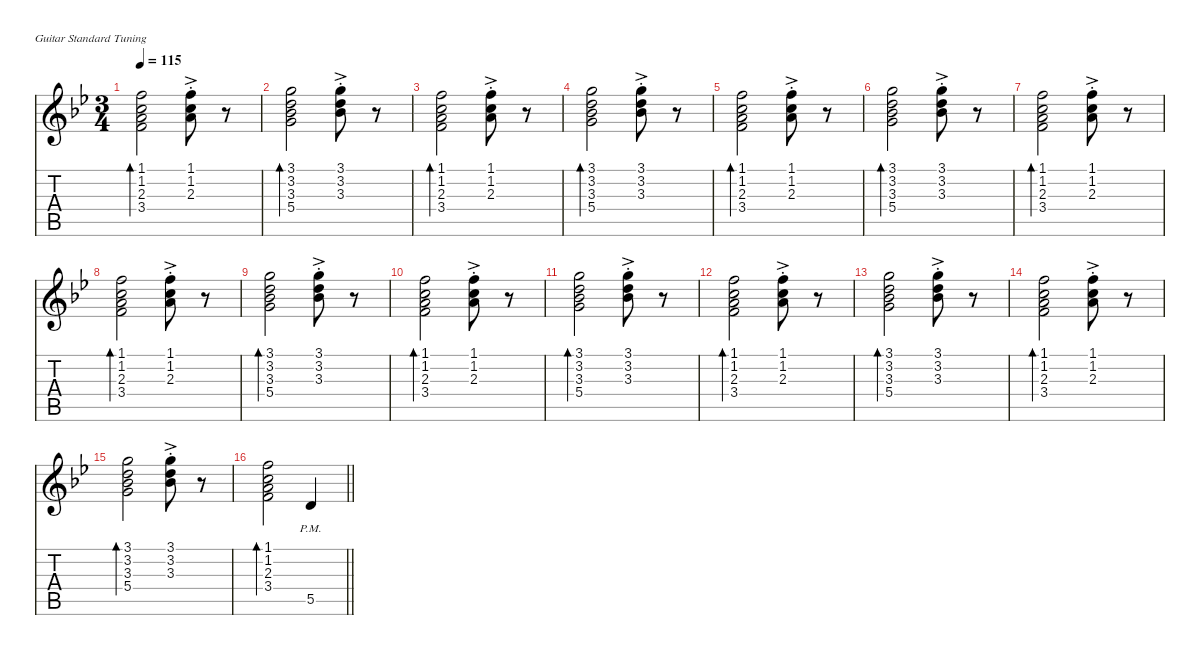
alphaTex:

\defaultSystemsLayout 4
\hideDynamics
\bracketExtendMode nobrackets
\singleTrackTrackNamePolicy hidden
\multiTrackTrackNamePolicy hidden
\firstSystemTrackNameMode fullname
\firstSystemTrackNameOrientation horizontal
\otherSystemsTrackNameOrientation horizontal
\track ("Guitar" "jz.guit.") {defaultSystemsLayout 8 instrument electricguitarjazz}
\staff {score tabs}
\tuning (E4 B3 G3 D3 A2 E2)
\ts (3 4)
\tempo 115
\clef g2
\ks gminor
(1.1{acc forcenatural} 1.2{acc forcenatural} 2.3{acc forcenatural} 3.4{acc forcenatural}).2{bd 120 dy mp beam Down} (1.1{ac st acc forcenatural} 1.2{ac st acc forcenatural} 2.3{ac st acc forcenatural}).8{beam Down} r.8{beam Down} |
(3.1{acc forcenatural} 3.2{acc forcenatural} 3.3{acc b} 5.4{acc forcenatural}).2{bd 120 beam Down} (3.1{ac st acc forcenatural} 3.2{ac st acc forcenatural} 3.3{ac st acc b}).8{dy mf beam Down} r.8{beam Down} |
(1.1{acc forcenatural} 1.2{acc forcenatural} 2.3{acc forcenatural} 3.4{acc forcenatural}).2{bd 120 dy mp beam Down} (1.1{ac st acc forcenatural} 1.2{ac st acc forcenatural} 2.3{ac st acc forcenatural}).8{beam Down} r.8{beam Down} |
(3.1{acc forcenatural} 3.2{acc forcenatural} 3.3{acc b} 5.4{acc forcenatural}).2{bd 120 beam Down} (3.1{ac st acc forcenatural} 3.2{ac st acc forcenatural} 3.3{ac st acc b}).8{dy mf beam Down} r.8{beam Down} |
(1.1{acc forcenatural} 1.2{acc forcenatural} 2.3{acc forcenatural} 3.4{acc forcenatural}).2{bd 120 dy mp beam Down} (1.1{ac st acc forcenatural} 1.2{ac st acc forcenatural} 2.3{ac st acc forcenatural}).8{beam Down} r.8{beam Down} |
(3.1{acc forcenatural} 3.2{acc forcenatural} 3.3{acc b} 5.4{acc forcenatural}).2{bd 120 beam Down} (3.1{ac st acc forcenatural} 3.2{ac st acc forcenatural} 3.3{ac st acc b}).8{dy mf beam Down} r.8{beam Down} |
(1.1{acc forcenatural} 1.2{acc forcenatural} 2.3{acc forcenatural} 3.4{acc forcenatural}).2{bd 120 dy mp beam Down} (1.1{ac st acc forcenatural} 1.2{ac st acc forcenatural} 2.3{ac st acc forcenatural}).8{beam Down} r.8{beam Down} |
(1.1{acc forcenatural} 1.2{acc forcenatural} 2.3{acc forcenatural} 3.4{acc forcenatural}).2{bd 120 beam Down} (1.1{ac st acc forcenatural} 1.2{ac st acc forcenatural} 2.3{ac st acc forcenatural}).8{beam Down} r.8{beam Down} |
(3.1{acc forcenatural} 3.2{acc forcenatural} 3.3{acc b} 5.4{acc forcenatural}).2{bd 120 beam Down} (3.1{ac st acc forcenatural} 3.2{ac st acc forcenatural} 3.3{ac st acc b}).8{dy mf beam Down} r.8{beam Down} |
(1.1{acc forcenatural} 1.2{acc forcenatural} 2.3{acc forcenatural} 3.4{acc forcenatural}).2{bd 120 dy mp beam Down} (1.1{ac st acc forcenatural} 1.2{ac st acc forcenatural} 2.3{ac st acc forcenatural}).8{beam Down} r.8{beam Down} |
(3.1{acc forcenatural} 3.2{acc forcenatural} 3.3{acc b} 5.4{acc forcenatural}).2{bd 120 beam Down} (3.1{ac st acc forcenatural} 3.2{ac st acc forcenatural} 3.3{ac st acc b}).8{dy mf beam Down} r.8{beam Down} |
(1.1{acc forcenatural} 1.2{acc forcenatural} 2.3{acc forcenatural} 3.4{acc forcenatural}).2{bd 120 dy mp beam Down} (1.1{ac st acc forcenatural} 1.2{ac st acc forcenatural} 2.3{ac st acc forcenatural}).8{beam Down} r.8{beam Down} |
(3.1{acc forcenatural} 3.2{acc forcenatural} 3.3{acc b} 5.4{acc forcenatural}).2{bd 120 beam Down} (3.1{ac st acc forcenatural} 3.2{ac st acc forcenatural} 3.3{ac st acc b}).8{dy mf beam Down} r.8{beam Down} |
(1.1{acc forcenatural} 1.2{acc forcenatural} 2.3{acc forcenatural} 3.4{acc forcenatural}).2{bd 120 dy mp beam Down} (1.1{ac st acc forcenatural} 1.2{ac st acc forcenatural} 2.3{ac st acc forcenatural}).8{beam Down} r.8{beam Down} |
(3.1{acc forcenatural} 3.2{acc forcenatural} 3.3{acc b} 5.4{acc forcenatural}).2{bd 120 beam Down} (3.1{ac st acc forcenatural} 3.2{ac st acc forcenatural} 3.3{ac st acc b}).8{dy mf beam Down} r.8{beam Down} |
\barLineRight lightlight
(1.1{acc forcenatural} 1.2{acc forcenatural} 2.3{acc forcenatural} 3.4{acc forcenatural}).2{bd 120 dy mp beam Down} 5.5{pm acc forcenatural}.4{dy mf beam Up}
